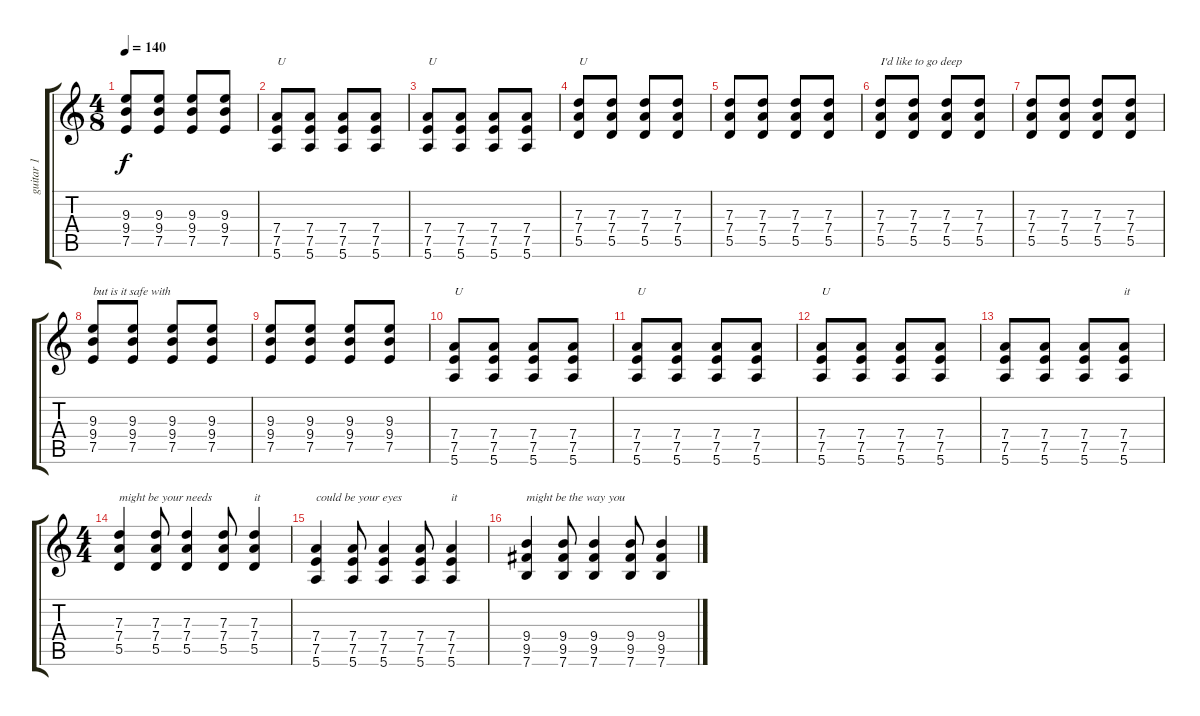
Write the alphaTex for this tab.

\track ("guitar 1" "guitar 1") {instrument distortionguitar}
\staff {score tabs}
\tuning (E4 B3 G3 D3 A2 E2) {hide}
\ts (4 8)
\tempo 140
\clef g2
\ks c
(9.3 9.4 7.5).8{dy f} (9.3 9.4 7.5).8 (9.3 9.4 7.5).8 (9.3 9.4 7.5).8 |
(7.4 7.5 5.6).8{txt "U "} (7.4 7.5 5.6).8 (7.4 7.5 5.6).8 (7.4 7.5 5.6).8 |
(7.4 7.5 5.6).8{txt "U"} (7.4 7.5 5.6).8 (7.4 7.5 5.6).8 (7.4 7.5 5.6).8 |
(7.3 7.4 5.5).8{txt "U"} (7.3 7.4 5.5).8 (7.3 7.4 5.5).8 (7.3 7.4 5.5).8 |
(7.3 7.4 5.5).8 (7.3 7.4 5.5).8 (7.3 7.4 5.5).8 (7.3 7.4 5.5).8 |
(7.3 7.4 5.5).8{txt "I'd like to go deep"} (7.3 7.4 5.5).8 (7.3 7.4 5.5).8 (7.3 7.4 5.5).8 |
(7.3 7.4 5.5).8 (7.3 7.4 5.5).8 (7.3 7.4 5.5).8 (7.3 7.4 5.5).8 |
(9.3 9.4 7.5).8{txt "but is it safe with "} (9.3 9.4 7.5).8 (9.3 9.4 7.5).8 (9.3 9.4 7.5).8 |
(9.3 9.4 7.5).8 (9.3 9.4 7.5).8 (9.3 9.4 7.5).8 (9.3 9.4 7.5).8 |
(7.4 7.5 5.6).8{txt "U"} (7.4 7.5 5.6).8 (7.4 7.5 5.6).8 (7.4 7.5 5.6).8 |
(7.4 7.5 5.6).8{txt "U"} (7.4 7.5 5.6).8 (7.4 7.5 5.6).8 (7.4 7.5 5.6).8 |
(7.4 7.5 5.6).8{txt "U"} (7.4 7.5 5.6).8 (7.4 7.5 5.6).8 (7.4 7.5 5.6).8 |
(7.4 7.5 5.6).8 (7.4 7.5 5.6).8 (7.4 7.5 5.6).8 (7.4 7.5 5.6).8{txt "it"} |
\ts (4 4)
(7.3 7.4 5.5).4{txt "might be your needs"} (7.3 7.4 5.5).8 (7.3 7.4 5.5).4 (7.3 7.4 5.5).8 (7.3 7.4 5.5).4{txt "it"} |
(7.4 7.5 5.6).4{txt "could be your eyes"} (7.4 7.5 5.6).8 (7.4 7.5 5.6).4 (7.4 7.5 5.6).8 (7.4 7.5 5.6).4{txt "it"} |
(9.4 9.5 7.6).4{txt "might be the way you "} (9.4 9.5 7.6).8 (9.4 9.5 7.6).4 (9.4 9.5 7.6).8 (9.4 9.5 7.6).4
